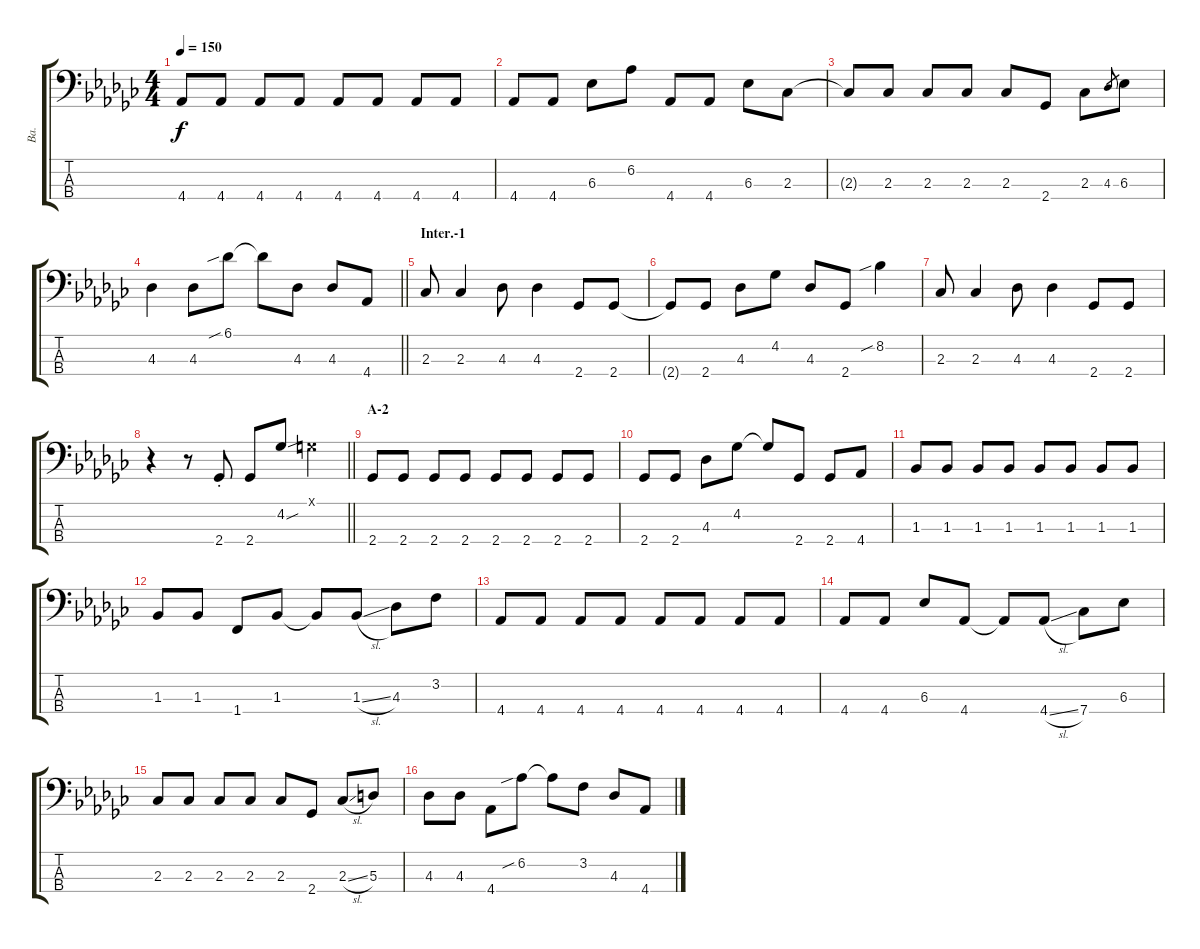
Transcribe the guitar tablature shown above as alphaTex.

\track ("Ba." "Ba.") {instrument electricbassfinger}
\staff {score tabs}
\tuning (G2 D2 A1 E1) {hide}
\ts (4 4)
\tempo 150
\clef f4
\ks gb
4.4{t}.8{dy f} 4.4.8 4.4.8 4.4.8 4.4.8 4.4.8 4.4.8 4.4.8 |
4.4.8 4.4.8 6.3.8 6.2.8 4.4.8 4.4.8 6.3.8 2.3.8 |
2.3{t}.8 2.3.8 2.3.8 2.3.8 2.3.8 2.4.8 2.3.8 4.3.8{gr} 6.3.8 |
\barLineRight lightlight
4.3.4 4.3.8 6.1{sib}.8 6.1{t}.8 4.3.8 4.3.8 4.4.8 |
\section ("" "Inter.-1")
2.3.8 2.3.4 4.3.8 4.3.4 2.4.8 2.4.8 |
2.4{t}.8 2.4.8 4.3.8 4.2.8 4.3.8 2.4.8 8.2{sib}.4 |
2.3.8 2.3.4 4.3.8 4.3.4 2.4.8 2.4.8 |
\barLineRight lightlight
r.4 r.8 2.4{st}.8 2.4.8 4.2{sou}.8 0.1{x}.4 |
\section ("" "A-2")
2.4.8 2.4.8 2.4.8 2.4.8 2.4.8 2.4.8 2.4.8 2.4.8 |
2.4.8 2.4.8 4.3.8 4.2.8 4.2{t}.8 2.4.8 2.4.8 4.4.8 |
1.3.8 1.3.8 1.3.8 1.3.8 1.3.8 1.3.8 1.3.8 1.3.8 |
1.3.8 1.3.8 1.4.8 1.3.8 1.3{t}.8 1.3{sl}.8 4.3.8 3.2.8 |
4.4.8 4.4.8 4.4.8 4.4.8 4.4.8 4.4.8 4.4.8 4.4.8 |
4.4.8 4.4.8 6.3.8 4.4.8 4.4{t}.8 4.4{sl}.8 7.4.8 6.3.8 |
2.3.8 2.3.8 2.3.8 2.3.8 2.3.8 2.4.8 2.3{sl}.8 5.3.8 |
4.3.8 4.3.8 4.4.8 6.2{sib}.8 6.2{t}.8 3.2.8 4.3.8 4.4.8
